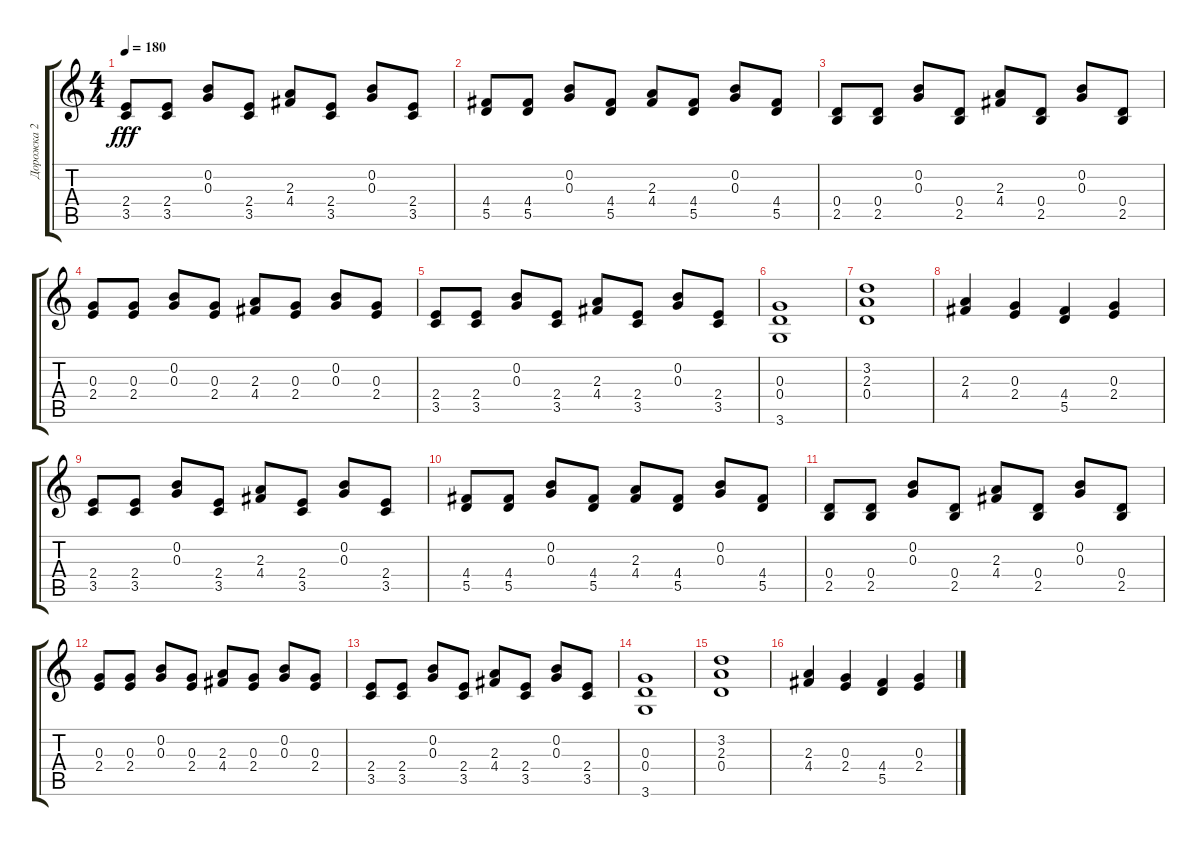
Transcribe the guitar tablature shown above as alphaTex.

\track ("Дорожка 2" "Дорожка 2") {instrument distortionguitar}
\staff {score tabs}
\tuning (E4 B3 G3 D3 A2 E2) {hide}
\ts (4 4)
\tempo 180
\clef g2
\ks c
(2.4 3.5).8{dy fff} (2.4 3.5).8 (0.2 0.3).8 (2.4 3.5).8 (2.3 4.4).8 (2.4 3.5).8 (0.2 0.3).8 (2.4 3.5).8 |
(4.4 5.5).8 (4.4 5.5).8 (0.2 0.3).8 (4.4 5.5).8 (2.3 4.4).8 (4.4 5.5).8 (0.2 0.3).8 (4.4 5.5).8 |
(0.4 2.5).8 (0.4 2.5).8 (0.2 0.3).8 (0.4 2.5).8 (2.3 4.4).8 (0.4 2.5).8 (0.2 0.3).8 (0.4 2.5).8 |
(0.3 2.4).8 (0.3 2.4).8 (0.2 0.3).8 (0.3 2.4).8 (2.3 4.4).8 (0.3 2.4).8 (0.2 0.3).8 (0.3 2.4).8 |
(2.4 3.5).8 (2.4 3.5).8 (0.2 0.3).8 (2.4 3.5).8 (2.3 4.4).8 (2.4 3.5).8 (0.2 0.3).8 (2.4 3.5).8 |
(0.3 0.4 3.6).1 |
(3.2 2.3 0.4).1 |
(2.3 4.4).4 (0.3 2.4).4 (4.4 5.5).4 (0.3 2.4).4 |
(2.4 3.5).8 (2.4 3.5).8 (0.2 0.3).8 (2.4 3.5).8 (2.3 4.4).8 (2.4 3.5).8 (0.2 0.3).8 (2.4 3.5).8 |
(4.4 5.5).8 (4.4 5.5).8 (0.2 0.3).8 (4.4 5.5).8 (2.3 4.4).8 (4.4 5.5).8 (0.2 0.3).8 (4.4 5.5).8 |
(0.4 2.5).8 (0.4 2.5).8 (0.2 0.3).8 (0.4 2.5).8 (2.3 4.4).8 (0.4 2.5).8 (0.2 0.3).8 (0.4 2.5).8 |
(0.3 2.4).8 (0.3 2.4).8 (0.2 0.3).8 (0.3 2.4).8 (2.3 4.4).8 (0.3 2.4).8 (0.2 0.3).8 (0.3 2.4).8 |
(2.4 3.5).8 (2.4 3.5).8 (0.2 0.3).8 (2.4 3.5).8 (2.3 4.4).8 (2.4 3.5).8 (0.2 0.3).8 (2.4 3.5).8 |
(0.3 0.4 3.6).1 |
(3.2 2.3 0.4).1 |
(2.3 4.4).4 (0.3 2.4).4 (4.4 5.5).4 (0.3 2.4).4
